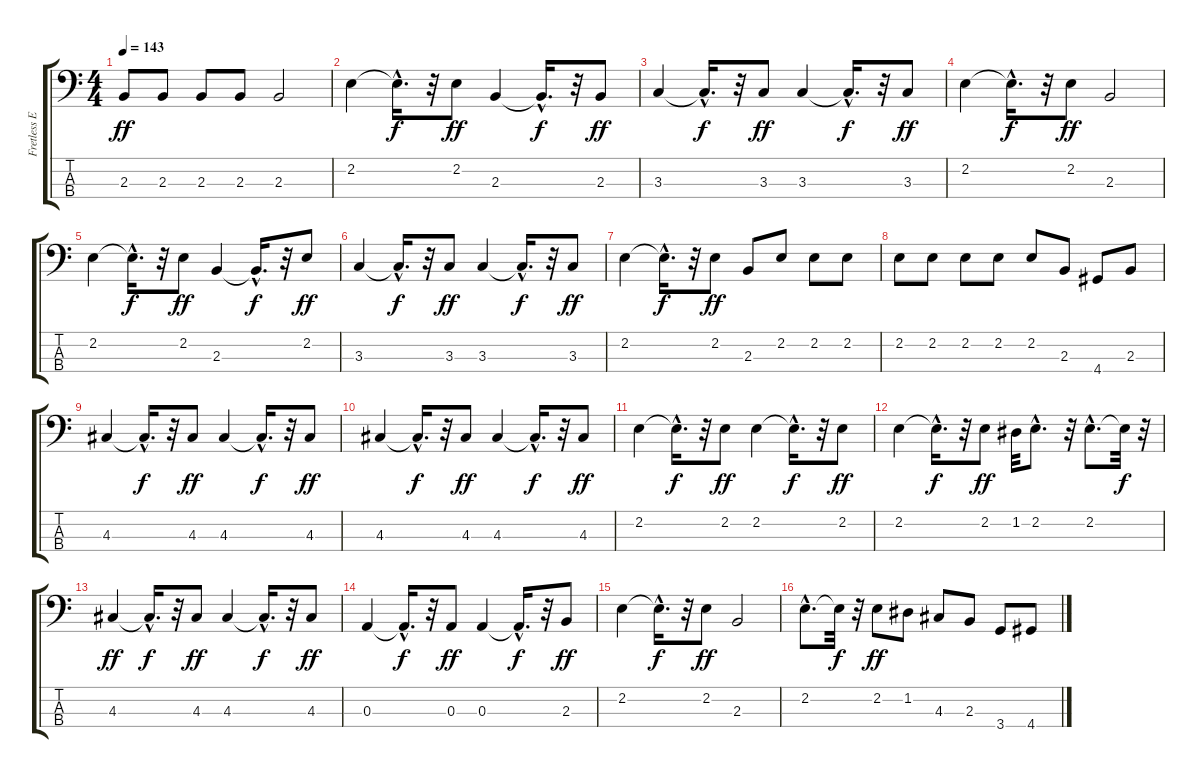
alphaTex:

\track ("Fretless E.Bass" "Fretless E") {instrument fretlessbass}
\staff {score tabs}
\tuning (G2 D2 A1 E1) {hide}
\ts (4 4)
\tempo 143
\clef f4
\ks c
2.3.8{dy ff} 2.3.8 2.3.8 2.3.8 2.3.2 |
2.2.4 2.2{hac t}.16{d dy f} r.32 2.2.8{dy ff} 2.3.4 2.3{hac t}.16{d dy f} r.32 2.3.8{dy ff} |
3.3.4 3.3{hac t}.16{d dy f} r.32 3.3.8{dy ff} 3.3.4 3.3{hac t}.16{d dy f} r.32 3.3.8{dy ff} |
2.2.4 2.2{hac t}.16{d dy f} r.32 2.2.8{dy ff} 2.3.2 |
2.2.4 2.2{hac t}.16{d dy f} r.32 2.2.8{dy ff} 2.3.4 2.3{hac t}.16{d dy f} r.32 2.2.8{dy ff} |
3.3.4 3.3{hac t}.16{d dy f} r.32 3.3.8{dy ff} 3.3.4 3.3{hac t}.16{d dy f} r.32 3.3.8{dy ff} |
2.2.4 2.2{hac t}.16{d dy f} r.32 2.2.8{dy ff} 2.3.8 2.2.8 2.2.8 2.2.8 |
2.2.8 2.2.8 2.2.8 2.2.8 2.2.8 2.3.8 4.4.8 2.3.8 |
4.3.4 4.3{hac t}.16{d dy f} r.32 4.3.8{dy ff} 4.3.4 4.3{hac t}.16{d dy f} r.32 4.3.8{dy ff} |
4.3.4 4.3{hac t}.16{d dy f} r.32 4.3.8{dy ff} 4.3.4 4.3{hac t}.16{d dy f} r.32 4.3.8{dy ff} |
2.2.4 2.2{hac t}.16{d dy f} r.32 2.2.8{dy ff} 2.2.4 2.2{hac t}.16{d dy f} r.32 2.2.8{dy ff} |
2.2.4 2.2{hac t}.16{d dy f} r.32 2.2.8{dy ff} 1.2.32 2.2{hac}.8{d} r.32 2.2{hac}.8{d} 2.2{t}.32{dy f} r.32 |
4.3.4{dy ff} 4.3{hac t}.16{d dy f} r.32 4.3.8{dy ff} 4.3.4 4.3{hac t}.16{d dy f} r.32 4.3.8{dy ff} |
0.3.4 0.3{hac t}.16{d dy f} r.32 0.3.8{dy ff} 0.3.4 0.3{hac t}.16{d dy f} r.32 2.3.8{dy ff} |
2.2.4 2.2{hac t}.16{d dy f} r.32 2.2.8{dy ff} 2.3.2 |
2.2{hac}.8{d} 2.2{t}.32{dy f} r.32 2.2.8{dy ff} 1.2.8 4.3.8 2.3.8 3.4.8 4.4.8
